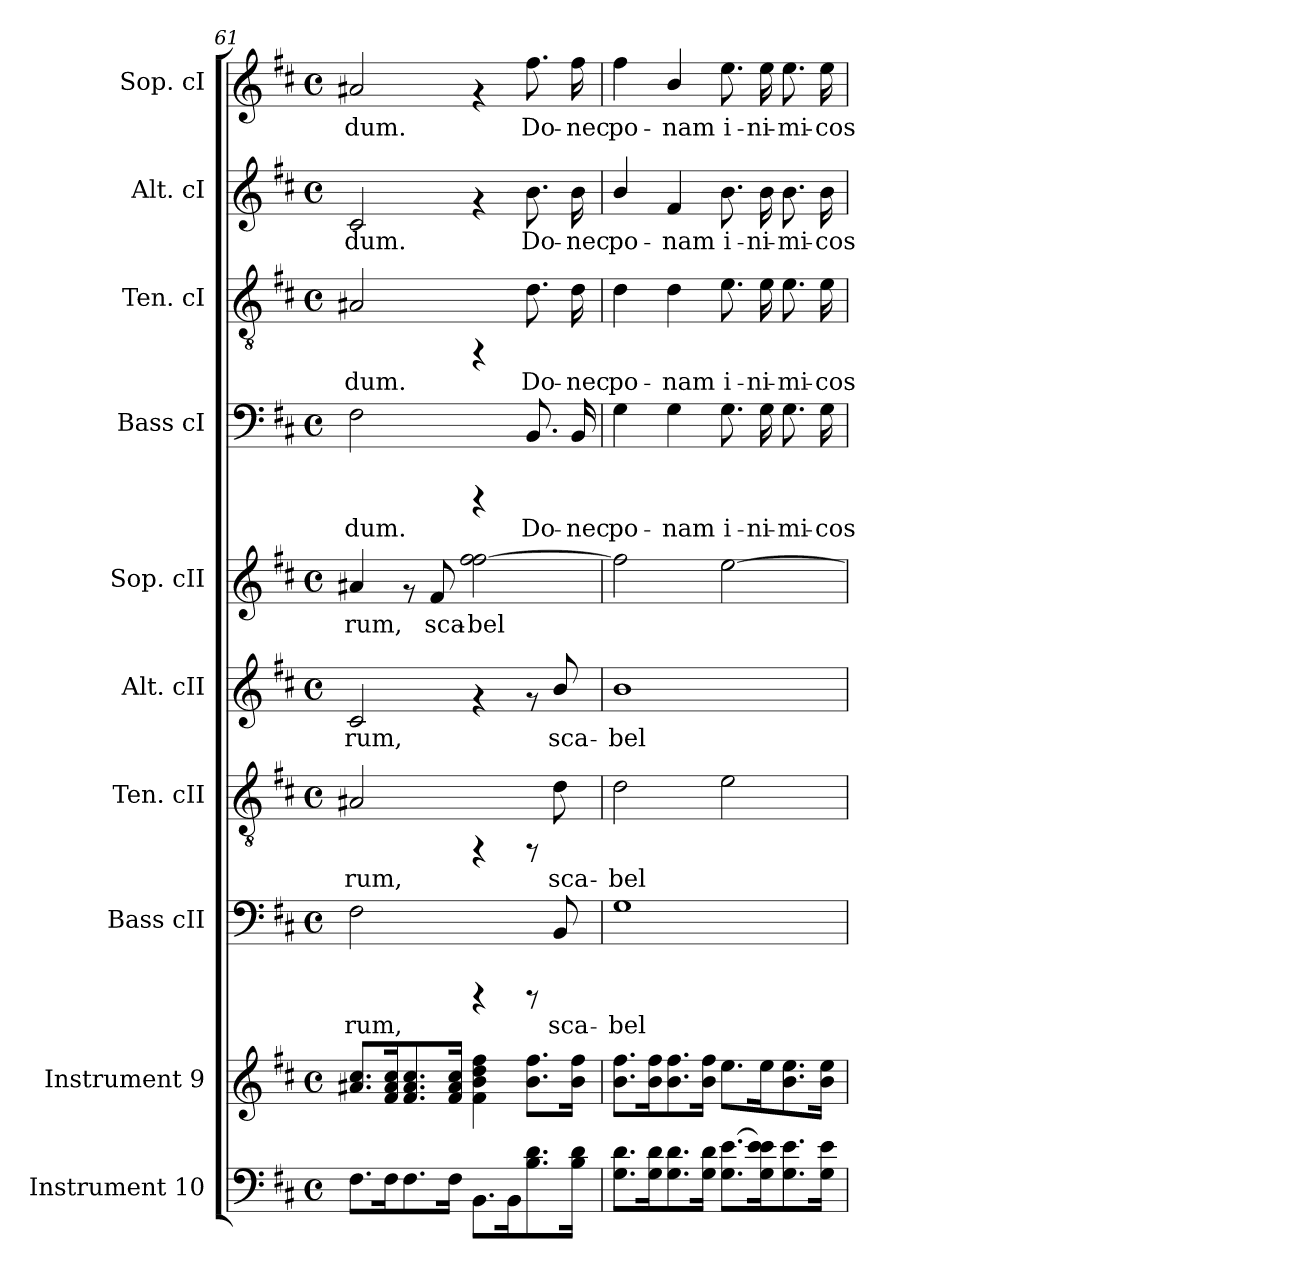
**kern	**kern	**kern	**text	**kern	**text	**kern	**text	**kern	**text	**kern	**text	**kern	**text	**kern	**text	**kern	**text
*part10	*part9	*part8	*part8	*part7	*part7	*part6	*part6	*part5	*part5	*part4	*part4	*part3	*part3	*part2	*part2	*part1	*part1
*staff10	*staff9	*staff8	*staff8	*staff7	*staff7	*staff6	*staff6	*staff5	*staff5	*staff4	*staff4	*staff3	*staff3	*staff2	*staff2	*staff1	*staff1
*I"Instrument 10	*I"Instrument 9	*I"Bass cII	*	*I"Ten. cII	*	*I"Alt. cII	*	*I"Sop. cII	*	*I"Bass cI	*	*I"Ten. cI	*	*I"Alt. cI	*	*I"Sop. cI	*
*	*	*I'Bass cII	*	*I'Ten. cII	*	*I'Alt. cII	*	*I'Sop. cII	*	*I'Bass cI	*	*I'Ten. cI	*	*I'Alt. cI	*	*I'Sop. cI	*
*clefF4	*clefG2	*clefF4	*	*clefGv2	*	*clefG2	*	*clefG2	*	*clefF4	*	*clefGv2	*	*clefG2	*	*clefG2	*
*k[f#c#]	*k[f#c#]	*k[f#c#]	*	*k[f#c#]	*	*k[f#c#]	*	*k[f#c#]	*	*k[f#c#]	*	*k[f#c#]	*	*k[f#c#]	*	*k[f#c#]	*
*D:	*D:	*D:	*	*D:	*	*D:	*	*D:	*	*D:	*	*D:	*	*D:	*	*D:	*
*M4/4	*M4/4	*M4/4	*	*M4/4	*	*M4/4	*	*M4/4	*	*M4/4	*	*M4/4	*	*M4/4	*	*M4/4	*
*met(c)	*met(c)	*met(c)	*	*met(c)	*	*met(c)	*	*met(c)	*	*met(c)	*	*met(c)	*	*met(c)	*	*met(c)	*
=61	=61	=61	=61	=61	=61	=61	=61	=61	=61	=61	=61	=61	=61	=61	=61	=61	=61
!	!	!	!LO:LY:b:cj	!	!LO:LY:b:cj	!	!LO:LY:b:cj	!	!LO:LY:b:cj	!	!LO:LY:b:cj	!	!LO:LY:b:cj	!	!LO:LY:b:cj	!	!LO:LY:b:cj
8.F#\L	8.cc#/ 8.a#X/L	2F#\	-rum,	2A#X/	-rum,	2c#/	-rum,	4a#X/	-rum,	2F#\	-dum.	2A#X/	-dum.	2c#/	-dum.	2a#X/	-dum.
16F#\	16cc#/ 16a#/ 16f#/	.	.	.	.	.	.	.	.	.	.	.	.	.	.	.	.
8.F#\	8.cc#/ 8.a#/ 8.f#/	.	.	.	.	.	.	8rf	.	.	.	.	.	.	.	.	.
!	!	!	!	!	!	!	!	!	!LO:LY:b:cj	!	!	!	!	!	!	!	!
.	.	.	.	.	.	.	.	8f#/	sca-	.	.	.	.	.	.	.	.
16F#\J	16cc#/ 16a#/ 16f#/J	.	.	.	.	.	.	.	.	.	.	.	.	.	.	.	.
!	!	!	!	!	!	!	!	!	!LO:LY:b:cj	!	!	!	!	!	!	!	!
8.BB\L	4ff#\ 4dd\ 4b\ 4f#\	4rCCC	.	4rFF	.	4rf	.	2ff#\ [>2ff#\	-bel-	4rCCC	.	4rFF	.	4rf	.	4rf	.
16BB\	.	.	.	.	.	.	.	.	.	.	.	.	.	.	.	.	.
!	!	!	!	!	!	!	!	!	!	!	!LO:LY:b:cj	!	!LO:LY:b:cj	!	!LO:LY:b:cj	!	!LO:LY:b:cj
8.d\ 8.B\	8.ff#\ 8.b\L	8rCCC	.	8rFF	.	8rf	.	.	.	8.BB/	Do-	8.d\	Do-	8.b\	Do-	8.ff#\	Do-
!	!	!	!LO:LY:b:cj	!	!LO:LY:b:cj	!	!LO:LY:b:cj	!	!	!	!	!	!	!	!	!	!
.	.	8BB/	sca-	8d\	sca-	8b/	sca-	.	.	.	.	.	.	.	.	.	.
!	!	!	!	!	!	!	!	!	!	!	!LO:LY:b:cj	!	!LO:LY:b:cj	!	!LO:LY:b:cj	!	!LO:LY:b:cj
16d\ 16B\J	16ff#\ 16b\J	.	.	.	.	.	.	.	.	16BB/	-nec	16d\	-nec	16b\	-nec	16ff#\	-nec
=62	=62	=62	=62	=62	=62	=62	=62	=62	=62	=62	=62	=62	=62	=62	=62	=62	=62
!	!	!	!LO:LY:b:cj	!	!LO:LY:b:cj	!	!LO:LY:b:cj	!	!LO:LY:b:cj	!	!LO:LY:b:cj	!	!LO:LY:b:cj	!	!LO:LY:b:cj	!	!LO:LY:b:cj
8.d\ 8.G\L	8.ff#\ 8.b\L	1G	-bel-	2d\	-bel-	1b	-bel-	2ff#\]	--	4G\	po-	4d\	po-	4b/	po-	4ff#\	po-
16d\ 16G\	16ff#\ 16b\	.	.	.	.	.	.	.	.	.	.	.	.	.	.	.	.
!	!	!	!	!	!	!	!	!	!	!	!LO:LY:b:cj	!	!LO:LY:b:cj	!	!LO:LY:b:cj	!	!LO:LY:b:cj
8.d\ 8.G\	8.ff#\ 8.b\	.	.	.	.	.	.	.	.	4G\	-nam	4d\	-nam	4f#/	-nam	4b/	-nam
16d\ 16G\J	16ff#\ 16b\J	.	.	.	.	.	.	.	.	.	.	.	.	.	.	.	.
!	!	!	!	!	!LO:LY:b:cj	!	!	!	!LO:LY:b:cj	!	!LO:LY:b:cj	!	!LO:LY:b:cj	!	!LO:LY:b:cj	!	!LO:LY:b:cj
[>8.e\ 8.G\L	8.ee\L	.	.	2e\	--	.	.	[>2ee\	--	8.G\	i-	8.e\	i-	8.b\	i-	8.ee\	i-
!	!	!	!	!	!	!	!	!	!	!	!LO:LY:b:cj	!	!LO:LY:b:cj	!	!LO:LY:b:cj	!	!LO:LY:b:cj
16e\ 16e\] 16G\	16ee\	.	.	.	.	.	.	.	.	16G\	-ni-	16e\	-ni-	16b\	-ni-	16ee\	-ni-
!	!	!	!	!	!	!	!	!	!	!	!LO:LY:b:cj	!	!LO:LY:b:cj	!	!LO:LY:b:cj	!	!LO:LY:b:cj
8.e\ 8.G\	8.b\ 8.ee\	.	.	.	.	.	.	.	.	8.G\	-mi-	8.e\	-mi-	8.b\	-mi-	8.ee\	-mi-
!	!	!	!	!	!	!	!	!	!	!	!LO:LY:b:cj	!	!LO:LY:b:cj	!	!LO:LY:b:cj	!	!LO:LY:b:cj
16e\ 16G\J	16ee\ 16b\J	.	.	.	.	.	.	.	.	16G\	-cos	16e\	-cos	16b\	-cos	16ee\	-cos
=	=	=	=	=	=	=	=	=	=	=	=	=	=	=	=	=	=
*-	*-	*-	*-	*-	*-	*-	*-	*-	*-	*-	*-	*-	*-	*-	*-	*-	*-
